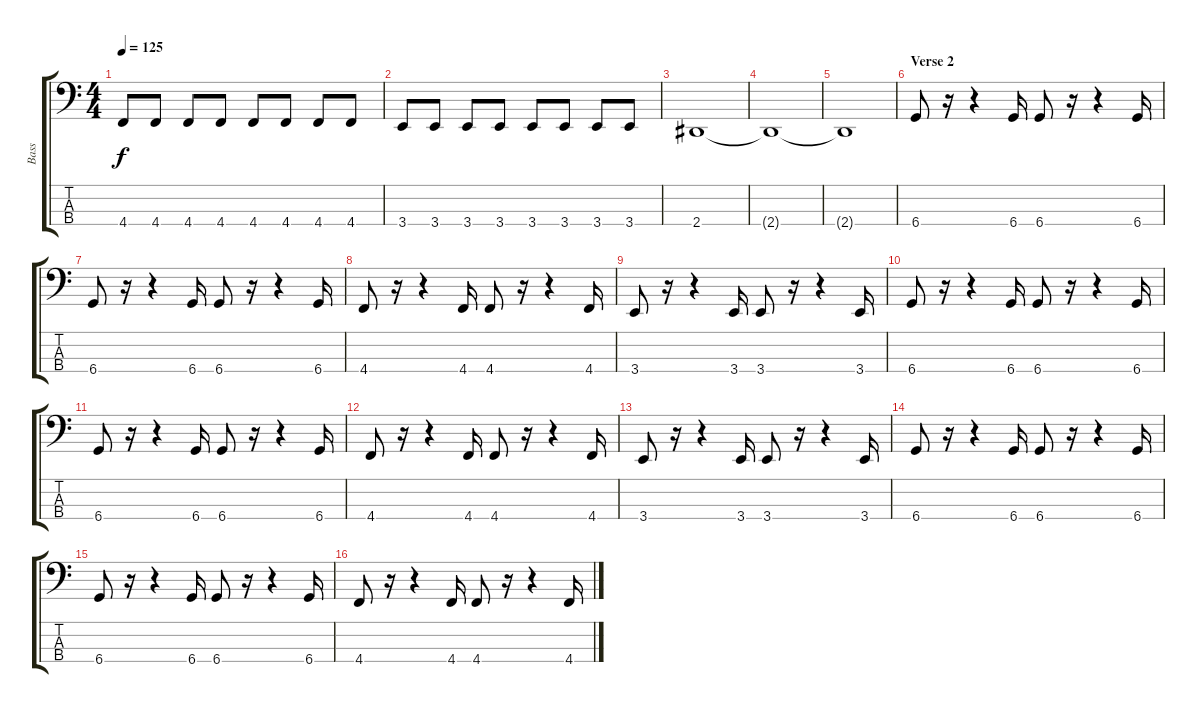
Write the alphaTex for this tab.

\track ("Bass" "Bass") {instrument electricbassfinger}
\staff {score tabs}
\tuning (Gb2 Db2 Ab1 Db1) {hide}
\ts (4 4)
\tempo 125
\clef f4
\ks c
4.4.8{dy f} 4.4.8 4.4.8 4.4.8 4.4.8 4.4.8 4.4.8 4.4.8 |
3.4.8 3.4.8 3.4.8 3.4.8 3.4.8 3.4.8 3.4.8 3.4.8 |
2.4.1 |
2.4{t}.1 |
2.4{t}.1 |
\section ("" "Verse 2")
6.4.8 r.16 r.4 6.4.16 6.4.8 r.16 r.4 6.4.16 |
6.4.8 r.16 r.4 6.4.16 6.4.8 r.16 r.4 6.4.16 |
4.4.8 r.16 r.4 4.4.16 4.4.8 r.16 r.4 4.4.16 |
3.4.8 r.16 r.4 3.4.16 3.4.8 r.16 r.4 3.4.16 |
6.4.8 r.16 r.4 6.4.16 6.4.8 r.16 r.4 6.4.16 |
6.4.8 r.16 r.4 6.4.16 6.4.8 r.16 r.4 6.4.16 |
4.4.8 r.16 r.4 4.4.16 4.4.8 r.16 r.4 4.4.16 |
3.4.8 r.16 r.4 3.4.16 3.4.8 r.16 r.4 3.4.16 |
6.4.8 r.16 r.4 6.4.16 6.4.8 r.16 r.4 6.4.16 |
6.4.8 r.16 r.4 6.4.16 6.4.8 r.16 r.4 6.4.16 |
4.4.8 r.16 r.4 4.4.16 4.4.8 r.16 r.4 4.4.16
